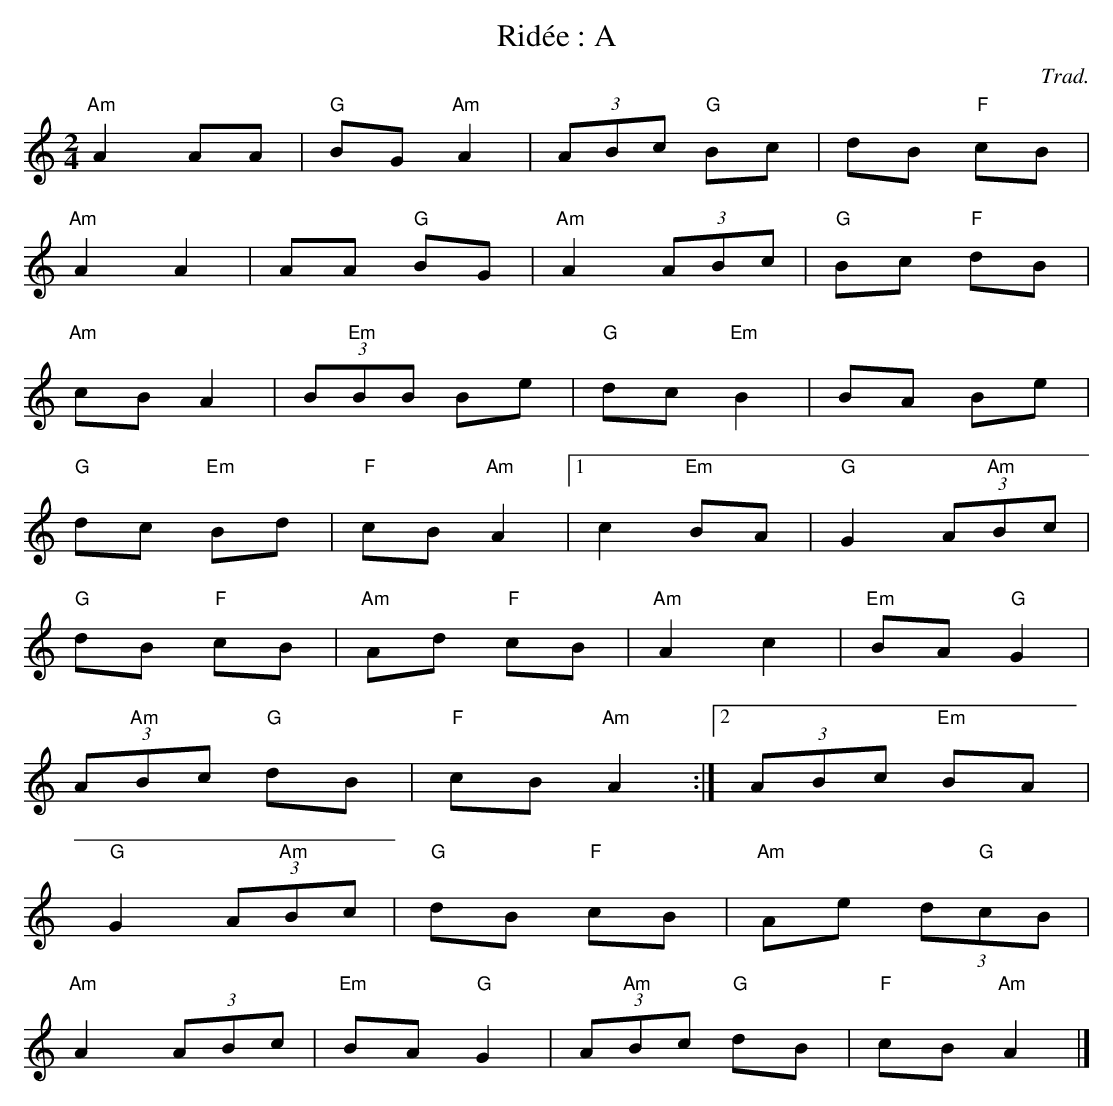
X:1
T:Ridée : A
C:Trad.
M:2/4
L:1/16
K:C
"Am"A4 A2A2 | "G"B2G2 "Am"A4 | (3A2B2c2 "G"B2c2 | d2B2 "F"c2B2 |
"Am"A4 A4 | A2A2 "G"B2G2 | "Am"A4 (3A2B2c2 | "G"B2c2 "F"d2B2 |
"Am"c2B2 A4 | (3B2"Em"B2B2 B2e2 | "G"d2c2 "Em"B4 | B2A2 B2e2 |
"G"d2c2 "Em"B2d2 | "F"c2B2 "Am"A4 |1 c4 "Em"B2A2 | "G"G4 (3A2"Am"B2c2 |
"G"d2B2 "F"c2B2 | "Am"A2d2 "F"c2B2 | "Am"A4 c4 | "Em"B2A2 "G"G4 |
(3A2"Am"B2c2 "G"d2B2 | "F"c2B2 "Am"A4 :|2 (3A2B2c2 "Em"B2A2 |
"G"G4 (3A2"Am"B2c2 | "G"d2B2 "F"c2B2 | "Am"A2e2 (3d2"G"c2B2 |
"Am"A4 (3A2B2c2 | "Em"B2A2 "G"G4 | (3A2"Am"B2c2 "G"d2B2 | "F"c2B2 "Am"A4 |]
